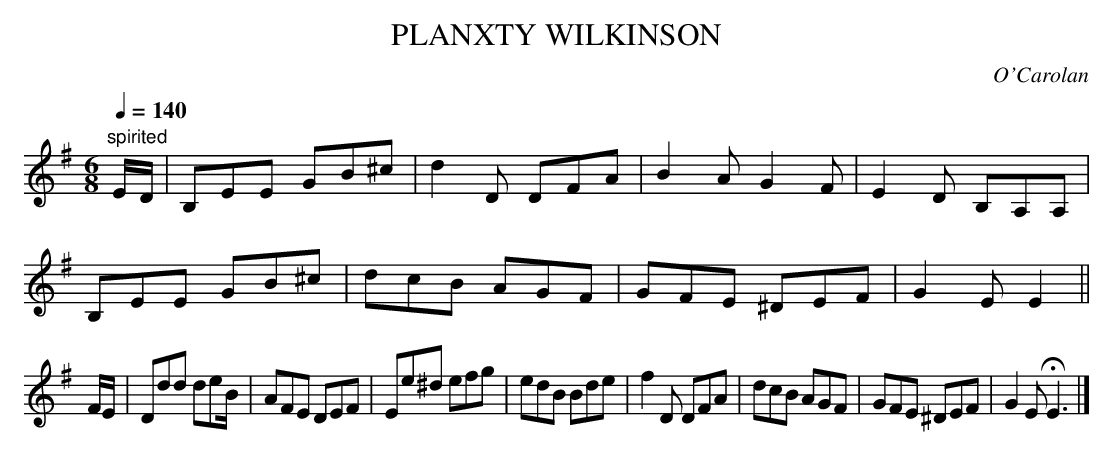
X:1
T:PLANXTY WILKINSON
C:O'Carolan
Q:1/4=140
M:6/8
L:1/8
K:Em % source key Gm
"spirited"
E/D/|B,EE GB^c|d2D DFA|B2A G2F|E2D B,A,A,|
B,EE GB^c|dcB AGF|GFE ^DEF|G2E E2||
F/E/|Ddd deB/|AFE DEF|Ee^d efg|\
edB Bde|f2D DFA|dcB AGF|GFE ^DEF|G2E HE3|]
